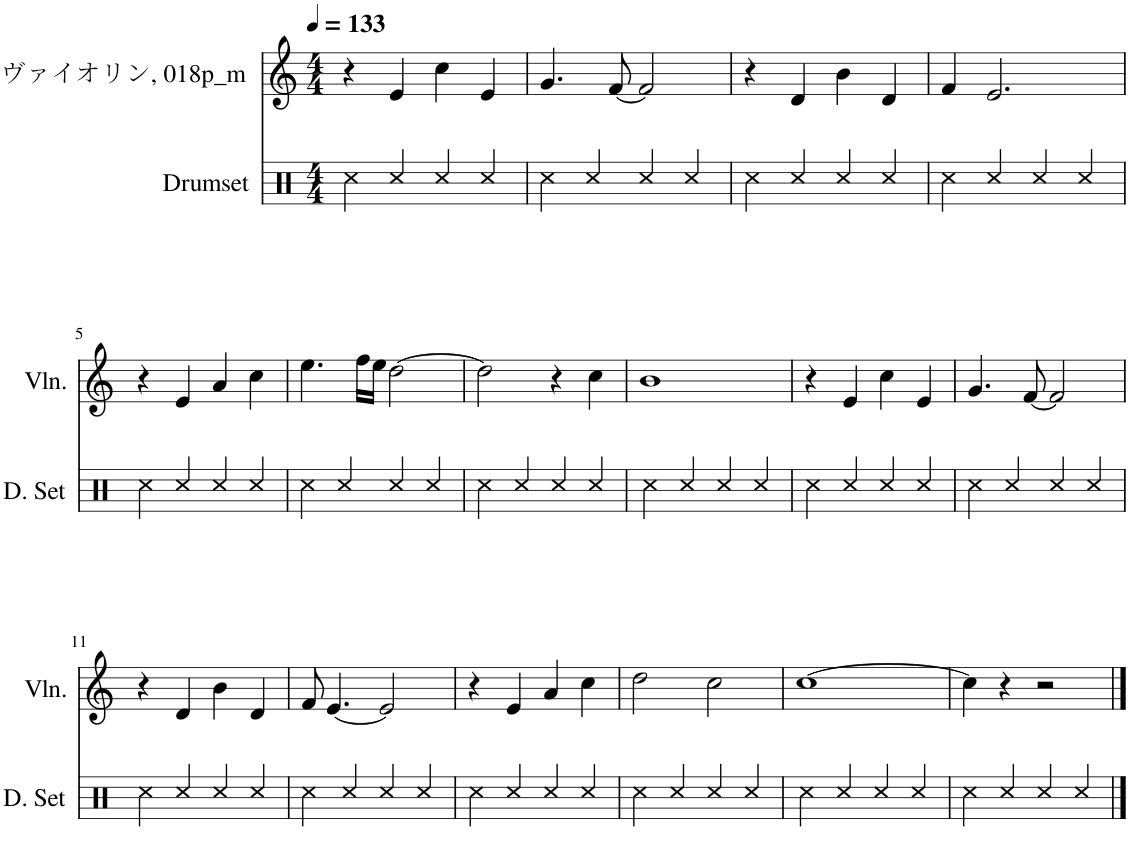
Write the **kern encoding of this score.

**kern	**kern
*part2	*part1
*staff2	*staff1
*I"Drumset	*I"ヴァイオリン, 018p_m
*I'D. Set	*
*clefX	*clefG2
*k[]	*k[]
*M4/4	*M4/4
*MM133	*MM133
=1	=1
4Rcc\	4r
4Rcc/	4e/
4Rcc/	4cc\
4Rcc/	4e/
=2	=2
4Rcc\	4.g/
4Rcc/	.
.	[8f/
4Rcc/	2f/]
4Rcc/	.
=3	=3
4Rcc\	4r
4Rcc/	4d/
4Rcc/	4b\
4Rcc/	4d/
=4	=4
4Rcc\	4f/
4Rcc/	2.e/
4Rcc/	.
4Rcc/	.
!!LO:LB:g=z
=5	=5
4Rcc\	4r
4Rcc/	4e/
4Rcc/	4a/
4Rcc/	4cc\
=6	=6
4Rcc\	4.ee\
4Rcc/	.
.	16ff\LL
.	16ee\JJ
4Rcc/	[2dd\
4Rcc/	.
=7	=7
4Rcc\	2dd\]
4Rcc/	.
4Rcc/	4r
4Rcc/	4cc\
=8	=8
4Rcc\	1b
4Rcc/	.
4Rcc/	.
4Rcc/	.
=9	=9
4Rcc\	4r
4Rcc/	4e/
4Rcc/	4cc\
4Rcc/	4e/
=10	=10
4Rcc\	4.g/
4Rcc/	.
.	[8f/
4Rcc/	2f/]
4Rcc/	.
!!LO:LB:g=z
=11	=11
4Rcc\	4r
4Rcc/	4d/
4Rcc/	4b\
4Rcc/	4d/
=12	=12
4Rcc\	8f/
.	[4.e/
4Rcc/	.
4Rcc/	2e/]
4Rcc/	.
=13	=13
4Rcc\	4r
4Rcc/	4e/
4Rcc/	4a/
4Rcc/	4cc\
=14	=14
4Rcc\	2dd\
4Rcc/	.
4Rcc/	2cc\
4Rcc/	.
=15	=15
4Rcc\	[1cc
4Rcc/	.
4Rcc/	.
4Rcc/	.
=16	=16
4Rcc\	4cc\]
4Rcc/	4r
4Rcc/	2r
4Rcc/	.
==	==
*-	*-
